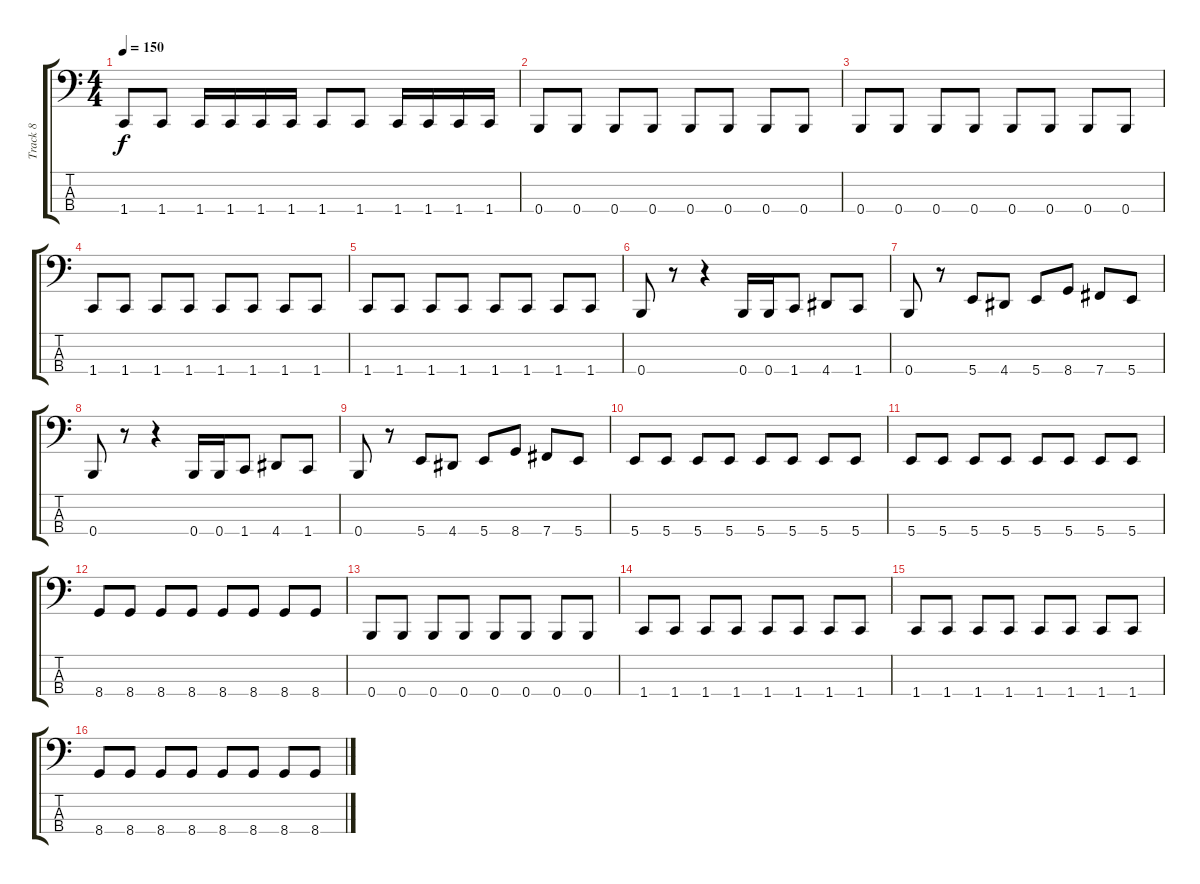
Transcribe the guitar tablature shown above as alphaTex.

\track ("Track 8" "Track 8") {instrument electricbasspick}
\staff {score tabs}
\tuning (G2 D2 Gb1 B0) {hide}
\ts (4 4)
\tempo 150
\clef f4
\ks c
1.4.8{dy f} 1.4.8 1.4.16 1.4.16 1.4.16 1.4.16 1.4.8 1.4.8 1.4.16 1.4.16 1.4.16 1.4.16 |
0.4.8 0.4.8 0.4.8 0.4.8 0.4.8 0.4.8 0.4.8 0.4.8 |
0.4.8 0.4.8 0.4.8 0.4.8 0.4.8 0.4.8 0.4.8 0.4.8 |
1.4.8 1.4.8 1.4.8 1.4.8 1.4.8 1.4.8 1.4.8 1.4.8 |
1.4.8 1.4.8 1.4.8 1.4.8 1.4.8 1.4.8 1.4.8 1.4.8 |
0.4.8 r.8 r.4 0.4.16 0.4.16 1.4.8 4.4.8 1.4.8 |
0.4.8 r.8 5.4.8 4.4.8 5.4.8 8.4.8 7.4.8 5.4.8 |
0.4.8 r.8 r.4 0.4.16 0.4.16 1.4.8 4.4.8 1.4.8 |
0.4.8 r.8 5.4.8 4.4.8 5.4.8 8.4.8 7.4.8 5.4.8 |
5.4.8 5.4.8 5.4.8 5.4.8 5.4.8 5.4.8 5.4.8 5.4.8 |
5.4.8 5.4.8 5.4.8 5.4.8 5.4.8 5.4.8 5.4.8 5.4.8 |
8.4.8 8.4.8 8.4.8 8.4.8 8.4.8 8.4.8 8.4.8 8.4.8 |
0.4.8 0.4.8 0.4.8 0.4.8 0.4.8 0.4.8 0.4.8 0.4.8 |
1.4.8 1.4.8 1.4.8 1.4.8 1.4.8 1.4.8 1.4.8 1.4.8 |
1.4.8 1.4.8 1.4.8 1.4.8 1.4.8 1.4.8 1.4.8 1.4.8 |
8.4.8 8.4.8 8.4.8 8.4.8 8.4.8 8.4.8 8.4.8 8.4.8
